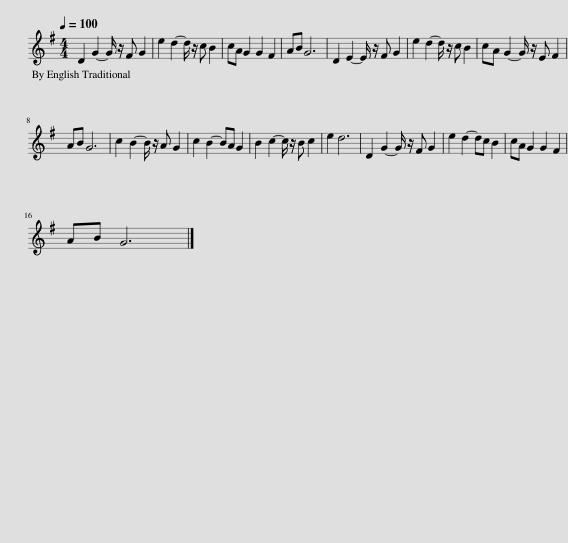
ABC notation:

X:1
L:1/8
Q:1/4=100
M:4/4
I:linebreak $
K:G
V:1 treble
V:1
 D2 G2- G/ z/ F G2 | e2 d2- d/ z/ c B2 | cA G2 G2 F2 | AB G6 | D2 E2- E/ z/ F G2 | %5
 e2 d2- d/ z/ c B2 | cA G2- G/ z/ E F2 |$ AB G6 | c2 B2- B/ z/ A G2 | c2 B2- BA G2 | %10
 B2 c2- c/ z/ B c2 | e2 d6 | D2 G2- G/ z/ F G2 | e2 d2- dc B2 | cA G2 G2 F2 |$ %15
 AB G6 |] %16
